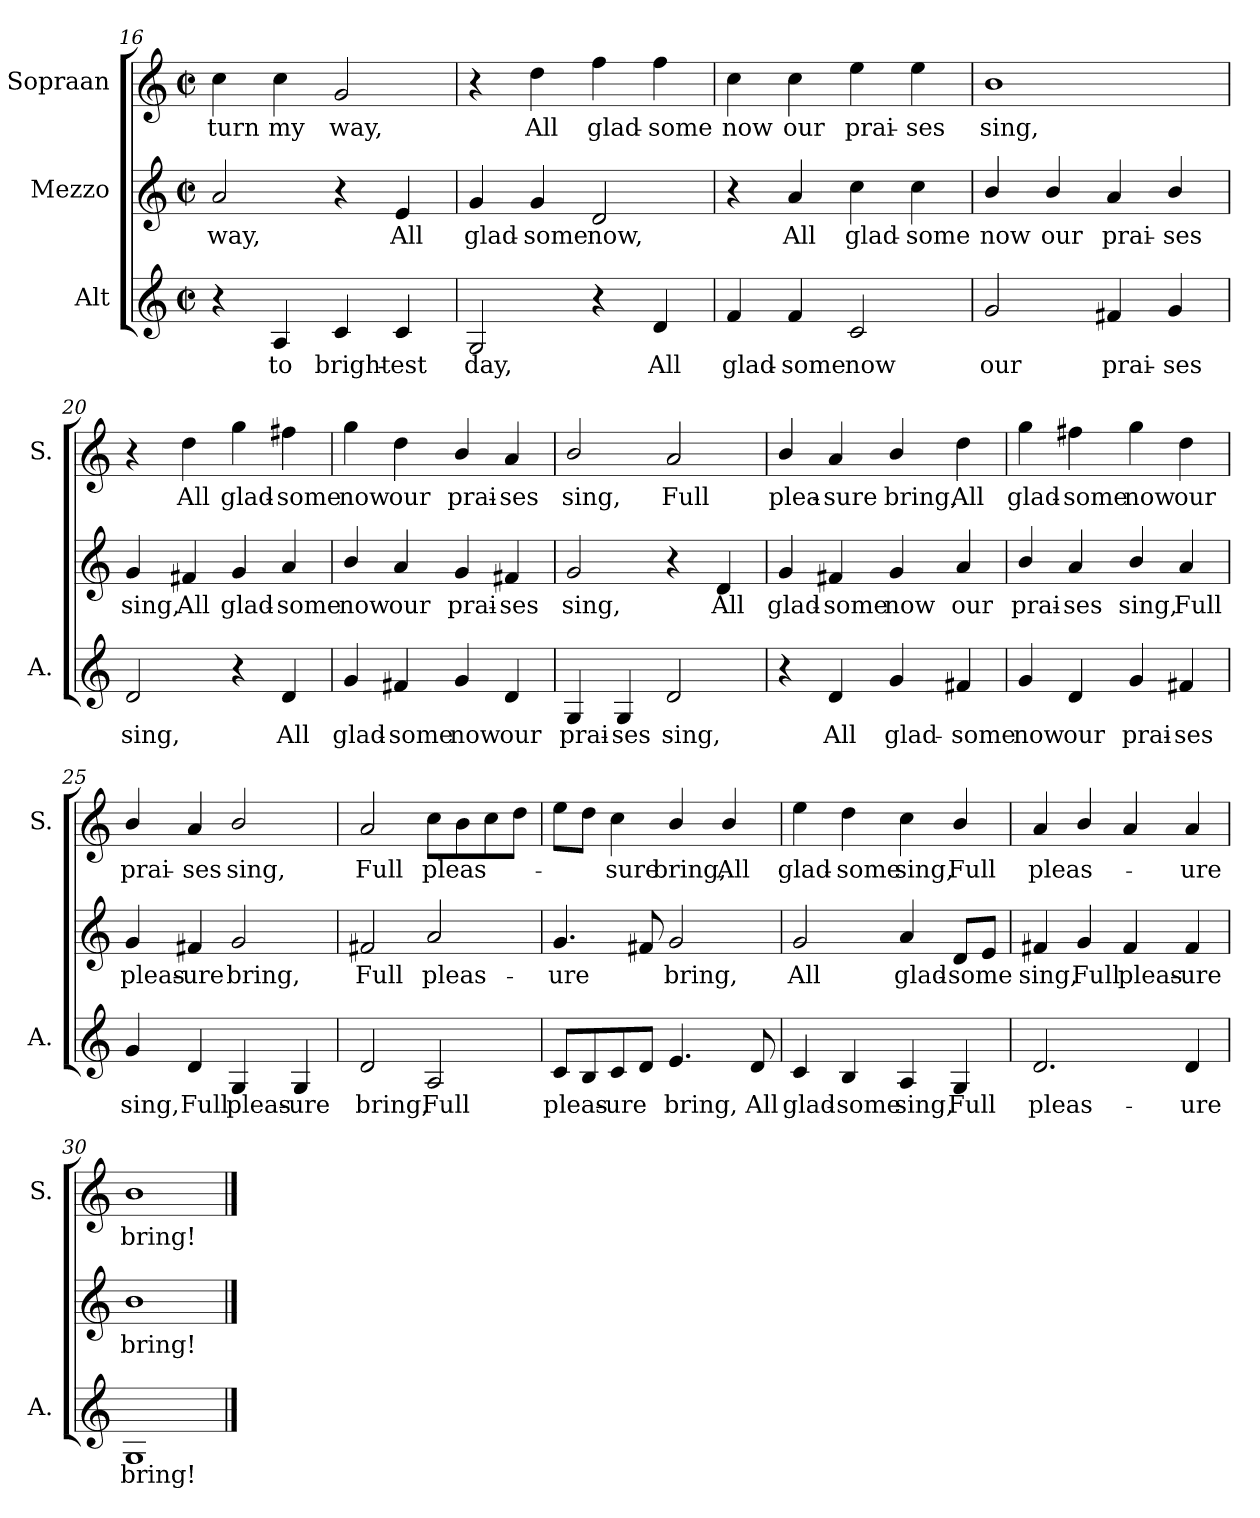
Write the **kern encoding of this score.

**kern	**text	**kern	**text	**kern	**text
*part3	*part3	*part2	*part2	*part1	*part1
*staff3	*staff3	*staff2	*staff2	*staff1	*staff1
*I"Alt	*	*I"Mezzo	*	*I"Sopraan	*
*I'A.	*	*	*	*I'S.	*
*clefG2	*	*clefG2	*	*clefG2	*
*k[]	*	*k[]	*	*k[]	*
*C:	*	*C:	*	*C:	*
*M2/2	*	*M2/2	*	*M2/2	*
*met(c|)	*	*met(c|)	*	*met(c|)	*
=16	=16	=16	=16	=16	=16
!	!	!	!LO:LY:b	!	!LO:LY:b
4r	.	2a/	way,	4cc\	turn
!	!LO:LY:b	!	!	!	!LO:LY:b
4A/	to	.	.	4cc\	my
!	!LO:LY:b	!	!	!	!LO:LY:b
4c/	bright-	4r	.	2g/	way,
!	!LO:LY:b	!	!LO:LY:b	!	!
4c/	-est	4e/	All	.	.
=17	=17	=17	=17	=17	=17
!	!LO:LY:b	!	!LO:LY:b	!	!
2G/	day,	4g/	glad-	4r	.
!	!	!	!LO:LY:b	!	!LO:LY:b
.	.	4g/	-some	4dd\	All
!	!	!	!LO:LY:b	!	!LO:LY:b
4r	.	2d/	now,	4ff\	glad-
!	!LO:LY:b	!	!	!	!LO:LY:b
4d/	All	.	.	4ff\	-some
!!LO:LB:g=z
=18	=18	=18	=18	=18	=18
!	!LO:LY:b	!	!	!	!LO:LY:b
4f/	glad-	4r	.	4cc\	now
!	!LO:LY:b	!	!LO:LY:b	!	!LO:LY:b
4f/	-some	4a/	All	4cc\	our
!	!LO:LY:b	!	!LO:LY:b	!	!LO:LY:b
2c/	now	4cc\	glad-	4ee\	prai-
!	!	!	!LO:LY:b	!	!LO:LY:b
.	.	4cc\	-some	4ee\	-ses
=19	=19	=19	=19	=19	=19
!	!LO:LY:b	!	!LO:LY:b	!	!LO:LY:b
2g/	our	4b/	now	1b	sing,
!	!	!	!LO:LY:b	!	!
.	.	4b/	our	.	.
!	!LO:LY:b	!	!LO:LY:b	!	!
4f#X/	prai-	4a/	prai-	.	.
!	!LO:LY:b	!	!LO:LY:b	!	!
4g/	-ses	4b/	-ses	.	.
=20	=20	=20	=20	=20	=20
!	!LO:LY:b	!	!LO:LY:b	!	!
2d/	sing,	4g/	sing,	4r	.
!	!	!	!LO:LY:b	!	!LO:LY:b
.	.	4f#X/	All	4dd\	All
!	!	!	!LO:LY:b	!	!LO:LY:b
4r	.	4g/	glad-	4gg\	glad-
!	!LO:LY:b	!	!LO:LY:b	!	!LO:LY:b
4d/	All	4a/	-some	4ff#X\	-some
=21	=21	=21	=21	=21	=21
!	!LO:LY:b	!	!LO:LY:b	!	!LO:LY:b
4g/	glad-	4b/	now	4gg\	now
!	!LO:LY:b	!	!LO:LY:b	!	!LO:LY:b
4f#X/	-some	4a/	our	4dd\	our
!	!LO:LY:b	!	!LO:LY:b	!	!LO:LY:b
4g/	now	4g/	prai-	4b/	prai-
!	!LO:LY:b	!	!LO:LY:b	!	!LO:LY:b
4d/	our	4f#X/	-ses	4a/	-ses
=22	=22	=22	=22	=22	=22
!	!LO:LY:b	!	!LO:LY:b	!	!LO:LY:b
4G/	prai-	2g/	sing,	2b/	sing,
!	!LO:LY:b	!	!	!	!
4G/	-ses	.	.	.	.
!	!LO:LY:b	!	!	!	!LO:LY:b
2d/	sing,	4r	.	2a/	Full
!	!	!	!LO:LY:b	!	!
.	.	4d/	All	.	.
=23	=23	=23	=23	=23	=23
!	!	!	!LO:LY:b	!	!LO:LY:b
4r	.	4g/	glad-	4b/	plea-
!	!LO:LY:b	!	!LO:LY:b	!	!LO:LY:b
4d/	All	4f#X/	-some	4a/	-sure
!	!LO:LY:b	!	!LO:LY:b	!	!LO:LY:b
4g/	glad-	4g/	now	4b/	bring,
!	!LO:LY:b	!	!LO:LY:b	!	!LO:LY:b
4f#X/	-some	4a/	our	4dd\	All
!!LO:LB:g=z
=24	=24	=24	=24	=24	=24
!	!LO:LY:b	!	!LO:LY:b	!	!LO:LY:b
4g/	now	4b/	prai-	4gg\	glad-
!	!LO:LY:b	!	!LO:LY:b	!	!LO:LY:b
4d/	our	4a/	-ses	4ff#X\	-some
!	!LO:LY:b	!	!LO:LY:b	!	!LO:LY:b
4g/	prai-	4b/	sing,	4gg\	now
!	!LO:LY:b	!	!LO:LY:b	!	!LO:LY:b
4f#X/	-ses	4a/	Full	4dd\	our
=25	=25	=25	=25	=25	=25
!	!LO:LY:b	!	!LO:LY:b	!	!LO:LY:b
4g/	sing,	4g/	pleas-	4b/	prai-
!	!LO:LY:b	!	!LO:LY:b	!	!LO:LY:b
4d/	Full	4f#X/	-ure	4a/	-ses
!	!LO:LY:b	!	!LO:LY:b	!	!LO:LY:b
4G/	pleas-	2g/	bring,	2b/	sing,
!	!LO:LY:b	!	!	!	!
4G/	-ure	.	.	.	.
=26	=26	=26	=26	=26	=26
!	!LO:LY:b	!	!LO:LY:b	!	!LO:LY:b
2d/	bring,	2f#X/	Full	2a/	Full
!	!LO:LY:b	!	!LO:LY:b	!	!LO:LY:b
2A/	Full	2a/	pleas-	8cc\L	pleas-
.	.	.	.	8b\	.
.	.	.	.	8cc\	.
.	.	.	.	8dd\J	.
=27	=27	=27	=27	=27	=27
!	!LO:LY:b	!	!LO:LY:b	!	!
8c/L	pleas-	4.g/	-ure	8ee\L	.
8B/	.	.	.	8dd\J	.
!	!LO:LY:b	!	!	!	!LO:LY:b
8c/	-ure	.	.	4cc\	-sure
8d/J	.	8f#X/	.	.	.
!	!LO:LY:b	!	!LO:LY:b	!	!LO:LY:b
4.e/	bring,	2g/	bring,	4b/	bring,
!	!	!	!	!	!LO:LY:b
.	.	.	.	4b/	All
!	!LO:LY:b	!	!	!	!
8d/	All	.	.	.	.
=28	=28	=28	=28	=28	=28
!	!LO:LY:b	!	!LO:LY:b	!	!LO:LY:b
4c/	glad-	2g/	All	4ee\	glad-
!	!LO:LY:b	!	!	!	!LO:LY:b
4B/	-some	.	.	4dd\	-some
!	!LO:LY:b	!	!LO:LY:b	!	!LO:LY:b
4A/	sing,	4a/	glad-	4cc\	sing,
!	!LO:LY:b	!	!LO:LY:b	!	!LO:LY:b
4G/	Full	8d/L	-some	4b/	Full
.	.	8e/J	.	.	.
=29	=29	=29	=29	=29	=29
!	!LO:LY:b	!	!LO:LY:b	!	!LO:LY:b
2.d/	pleas-	4f#X/	sing,	4a/	pleas-
!	!	!	!LO:LY:b	!	!
.	.	4g/	Full	4b/	.
!	!	!	!LO:LY:b	!	!
.	.	4f#/	pleas-	4a/	.
!	!LO:LY:b	!	!LO:LY:b	!	!LO:LY:b
4d/	-ure	4f#/	-ure	4a/	-ure
=30	=30	=30	=30	=30	=30
!	!LO:LY:b	!	!LO:LY:b	!	!LO:LY:b
1G	bring!	1b	bring!	1b	bring!
==	==	==	==	==	==
*-	*-	*-	*-	*-	*-
